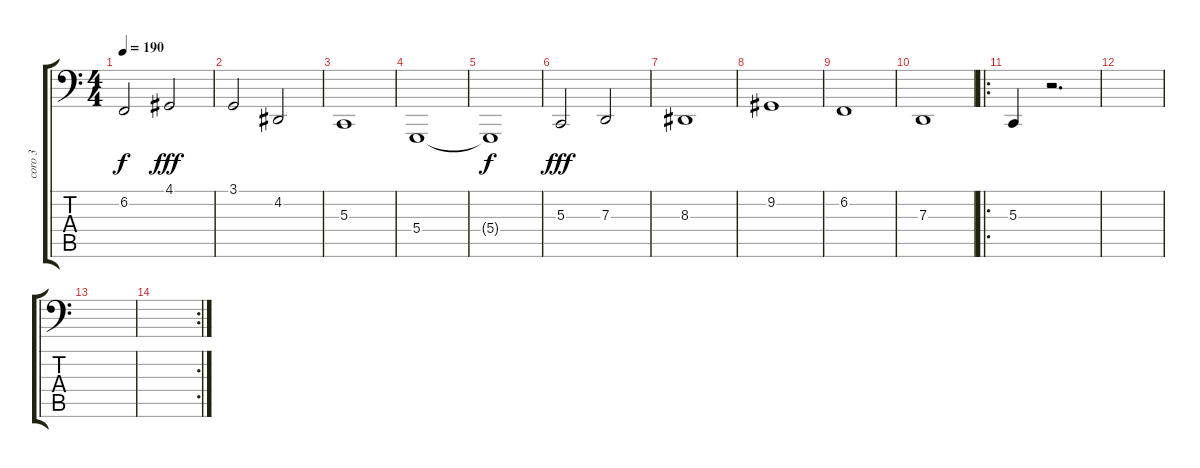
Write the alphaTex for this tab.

\track ("coro 3" "coro 3") {instrument choiraahs}
\staff {score tabs}
\tuning (E2 B1 G1 D1 A0 E0) {hide}
\ts (4 4)
\tempo 190
\clef f4
\ks c
6.2{t}.2{dy f} 4.1.2{dy fff} |
3.1.2 4.2.2 |
5.3.1 |
5.4.1 |
5.4{t}.1{dy f} |
5.3.2{dy fff} 7.3.2 |
8.3.1 |
9.2.1 |
6.2.1 |
7.3.1 |
\ro
5.3.4 r.2{d} |
|
|
\rc 2
